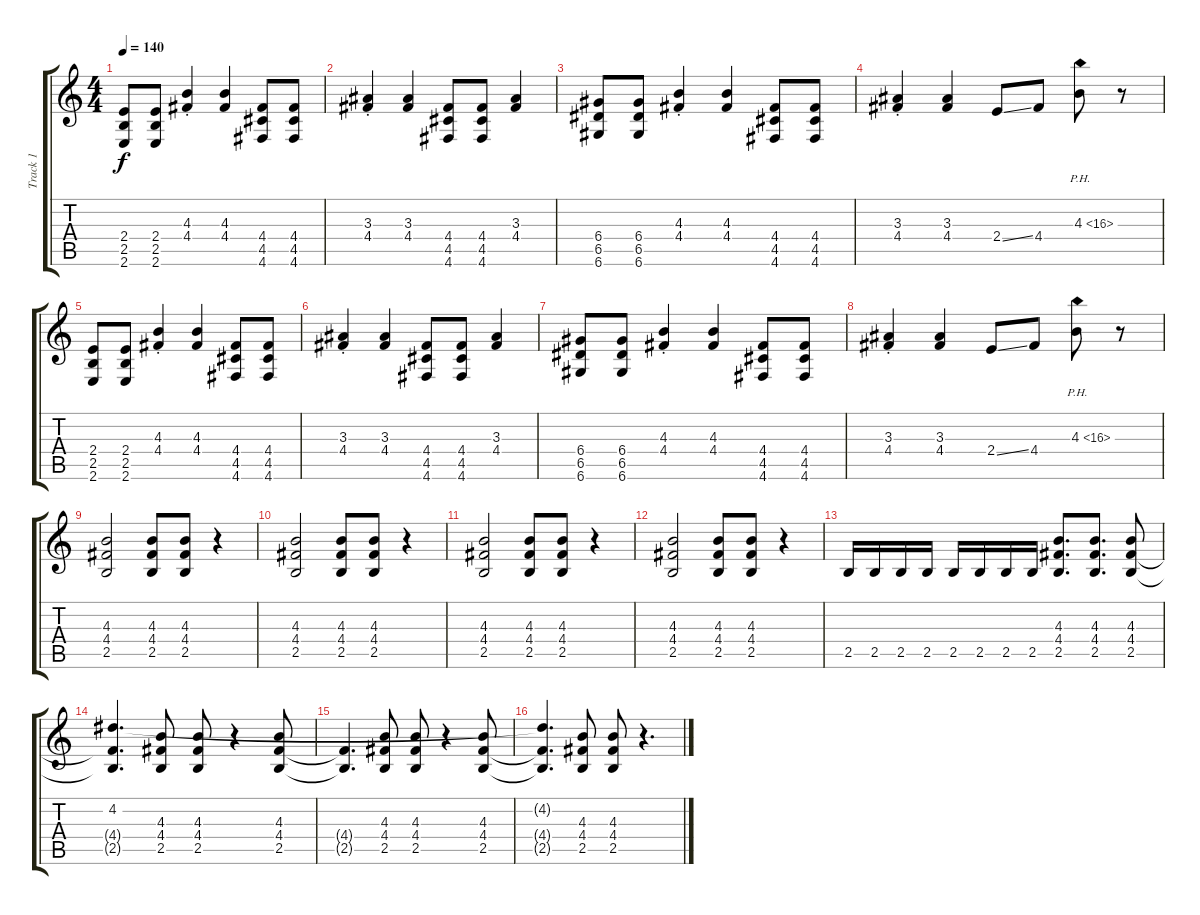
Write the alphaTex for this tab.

\track ("Track 1" "Track 1") {instrument overdrivenguitar}
\staff {score tabs}
\tuning (E4 B3 G3 D3 A2 D2) {hide}
\ts (4 4)
\tempo 140
\clef g2
\ks c
(2.4 2.5 2.6).8{dy f} (2.4 2.5 2.6).8 (4.3{st} 4.4{st}).4 (4.3 4.4).4 (4.4 4.5 4.6).8 (4.4 4.5 4.6).8 |
(3.3{st} 4.4{st}).4 (3.3 4.4).4 (4.4 4.5 4.6).8 (4.4 4.5 4.6).8 (3.3 4.4).4 |
(6.4 6.5 6.6).8 (6.4 6.5 6.6).8 (4.3{st} 4.4{st}).4 (4.3 4.4).4 (4.4 4.5 4.6).8 (4.4 4.5 4.6).8 |
(3.3{st} 4.4{st}).4 (3.3 4.4).4 2.4{ss}.8 4.4.8 4.3{ph 12}.8 r.8 |
(2.4 2.5 2.6).8 (2.4 2.5 2.6).8 (4.3{st} 4.4{st}).4 (4.3 4.4).4 (4.4 4.5 4.6).8 (4.4 4.5 4.6).8 |
(3.3{st} 4.4{st}).4 (3.3 4.4).4 (4.4 4.5 4.6).8 (4.4 4.5 4.6).8 (3.3 4.4).4 |
(6.4 6.5 6.6).8 (6.4 6.5 6.6).8 (4.3{st} 4.4{st}).4 (4.3 4.4).4 (4.4 4.5 4.6).8 (4.4 4.5 4.6).8 |
(3.3{st} 4.4{st}).4 (3.3 4.4).4 2.4{ss}.8 4.4.8 4.3{ph 12}.8 r.8 |
(4.3 4.4 2.5).2 (4.3 4.4 2.5).8 (4.3 4.4 2.5).8 r.4 |
(4.3 4.4 2.5).2 (4.3 4.4 2.5).8 (4.3 4.4 2.5).8 r.4 |
(4.3 4.4 2.5).2 (4.3 4.4 2.5).8 (4.3 4.4 2.5).8 r.4 |
(4.3 4.4 2.5).2 (4.3 4.4 2.5).8 (4.3 4.4 2.5).8 r.4 |
2.5.16 2.5.16 2.5.16 2.5.16 2.5.16 2.5.16 2.5.16 2.5.16 (4.3 4.4 2.5).8{d} (4.3 4.4 2.5).8{d} (4.3 4.4 2.5).8 |
(4.2 4.4{t} 2.5{t}).4{d} (4.3 4.4 2.5).8 (4.3 4.4 2.5).8 r.4 (4.3 4.4 2.5).8 |
(4.4{t} 2.5{t}).4{d} (4.3 4.4 2.5).8 (4.3 4.4 2.5).8 r.4 (4.3 4.4 2.5).8 |
(4.2{t} 4.4{t} 2.5{t}).4{d} (4.3 4.4 2.5).8 (4.3 4.4 2.5).8 r.4{d}
